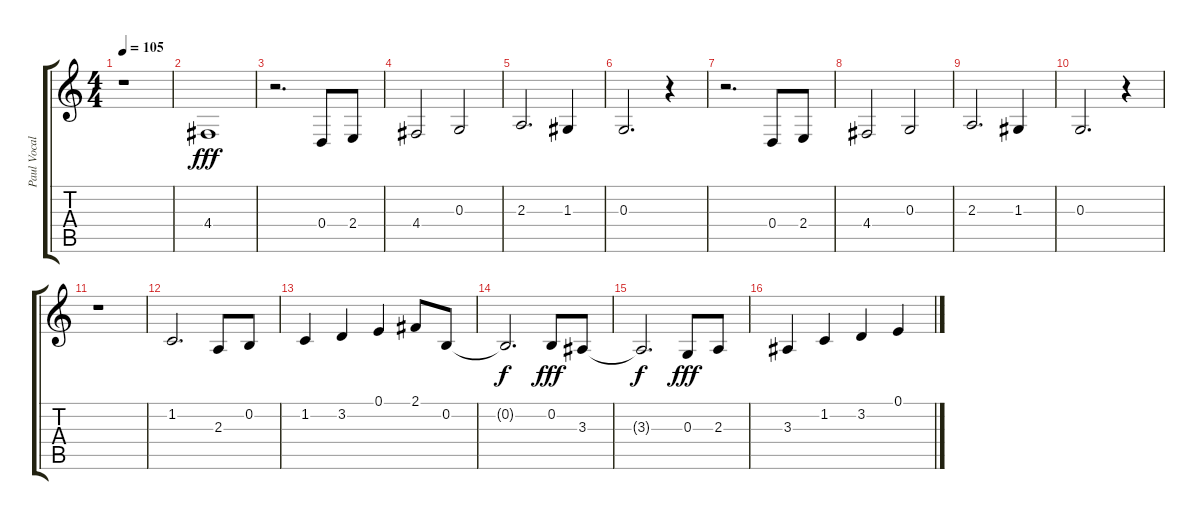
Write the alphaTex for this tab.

\track ("Paul Vocal" "Paul Vocal") {instrument accordion}
\staff {score tabs}
\tuning (E4 B3 G3 D3 A2 E2) {hide}
\ts (4 4)
\tempo 105
\clef g2
\ks c
r.1{dy fff} |
4.4.1 |
r.2{d} 0.4.8 2.4.8 |
4.4.2 0.3.2 |
2.3.2{d} 1.3.4 |
0.3.2{d} r.4 |
r.2{d} 0.4.8 2.4.8 |
4.4.2 0.3.2 |
2.3.2{d} 1.3.4 |
0.3.2{d} r.4 |
r.1 |
1.2.2{d} 2.3.8 0.2.8 |
1.2.4 3.2.4 0.1.4 2.1.8 0.2.8 |
0.2{t}.2{d dy f} 0.2.8{dy fff} 3.3.8 |
3.3{t}.2{d dy f} 0.3.8{dy fff} 2.3.8 |
3.3.4 1.2.4 3.2.4 0.1.4
